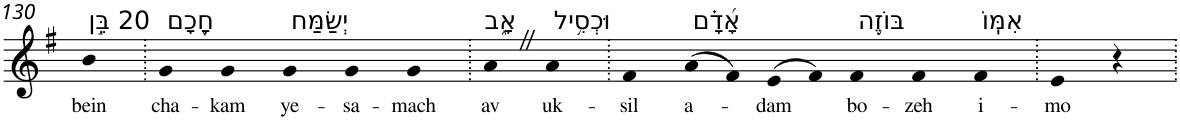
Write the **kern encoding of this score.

**kern	**text
*part1	*part1
*staff1	*staff1
*I"Piano	*
*I'Pno	*
!!LO:PB:g=z
*clefG2	*
*k[f#]	*
*G:	*
=130	=130
!LO:TX:a:t=20 בֵּ֣ן	!
!	!LO:LY:b
4b	bein
=131.	=131.
!LO:TX:a:t=חָ֭כָם	!
!	!LO:LY:b
4g	cha-
!	!LO:LY:b
4g	-kam
!LO:TX:a:t=יְשַׂמַּח	!
!	!LO:LY:b
4g	ye-
!	!LO:LY:b
4g	-sa-
!	!LO:LY:b
4g	-mach
=132.	=132.
!LO:TX:a:t=אָ֑ב	!
!	!LO:LY:b
4aZ	av
!LO:TX:a:t=וּכְסִ֥יל	!
!	!LO:LY:b
4a	uk-
=133.	=133.
!	!LO:LY:b
4f#	-sil
!LO:TX:a:t=אָ֝דָ֗ם	!
!	!LO:LY:b
(>8a	a-
8f#)	.
!	!LO:LY:b
(>8e	-dam
8f#)	.
!LO:TX:a:t=בּוֹזֶ֥ה	!
!	!LO:LY:b
4f#	bo-
!	!LO:LY:b
4f#	-zeh
!LO:TX:a:t=אִמּֽוֹ	!
!	!LO:LY:b
4f#	i-
=134.	=134.
!	!LO:LY:b
4e	-mo
4r	.
=.	=.
*-	*-
